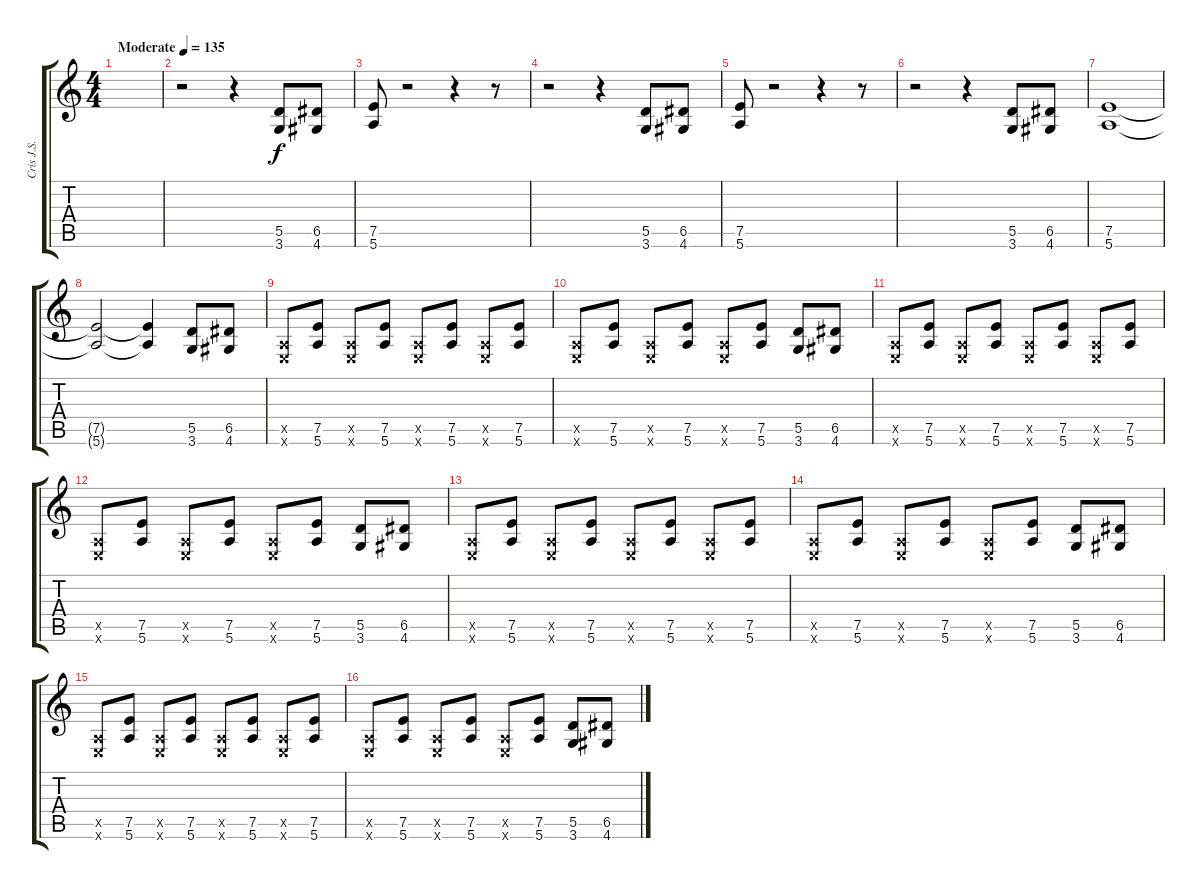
\track ("Cris J.S. Frederiksen " "Cris J.S. ") {instrument distortionguitar}
\staff {score tabs}
\tuning (E4 B3 G3 D3 A2 E2) {hide}
\ts (4 4)
\tempo (135 "Moderate")
\clef g2
\ks c
|
r.2 r.4 (5.5 3.6).8 (6.5 4.6).8 |
(7.5 5.6).8 r.2 r.4 r.8 |
r.2 r.4 (5.5 3.6).8 (6.5 4.6).8 |
(7.5 5.6).8 r.2 r.4 r.8 |
r.2 r.4 (5.5 3.6).8 (6.5 4.6).8 |
(7.5 5.6).1 |
(7.5{t} 5.6{t}).2 (7.5{t} 5.6{t}).4 (5.5 3.6).8 (6.5 4.6).8 |
(0.5{x} 0.6{x}).8 (7.5 5.6).8 (0.5{x} 0.6{x}).8 (7.5 5.6).8 (0.5{x} 0.6{x}).8 (7.5 5.6).8 (0.5{x} 0.6{x}).8 (7.5 5.6).8 |
(0.5{x} 0.6{x}).8 (7.5 5.6).8 (0.5{x} 0.6{x}).8 (7.5 5.6).8 (0.5{x} 0.6{x}).8 (7.5 5.6).8 (5.5 3.6).8 (6.5 4.6).8 |
(0.5{x} 0.6{x}).8 (7.5 5.6).8 (0.5{x} 0.6{x}).8 (7.5 5.6).8 (0.5{x} 0.6{x}).8 (7.5 5.6).8 (0.5{x} 0.6{x}).8 (7.5 5.6).8 |
(0.5{x} 0.6{x}).8 (7.5 5.6).8 (0.5{x} 0.6{x}).8 (7.5 5.6).8 (0.5{x} 0.6{x}).8 (7.5 5.6).8 (5.5 3.6).8 (6.5 4.6).8 |
(0.5{x} 0.6{x}).8 (7.5 5.6).8 (0.5{x} 0.6{x}).8 (7.5 5.6).8 (0.5{x} 0.6{x}).8 (7.5 5.6).8 (0.5{x} 0.6{x}).8 (7.5 5.6).8 |
(0.5{x} 0.6{x}).8 (7.5 5.6).8 (0.5{x} 0.6{x}).8 (7.5 5.6).8 (0.5{x} 0.6{x}).8 (7.5 5.6).8 (5.5 3.6).8 (6.5 4.6).8 |
(0.5{x} 0.6{x}).8 (7.5 5.6).8 (0.5{x} 0.6{x}).8 (7.5 5.6).8 (0.5{x} 0.6{x}).8 (7.5 5.6).8 (0.5{x} 0.6{x}).8 (7.5 5.6).8 |
(0.5{x} 0.6{x}).8 (7.5 5.6).8 (0.5{x} 0.6{x}).8 (7.5 5.6).8 (0.5{x} 0.6{x}).8 (7.5 5.6).8 (5.5 3.6).8 (6.5 4.6).8
